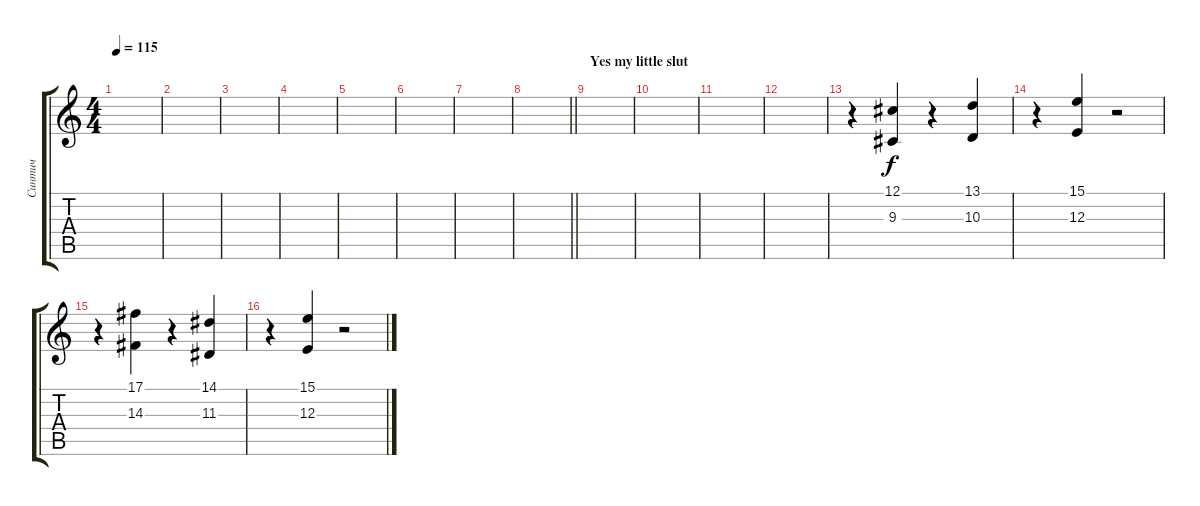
\track ("Cинтич" "Cинтич") {instrument drawbarorgan}
\staff {score tabs}
\tuning (Db4 Ab3 E3 B2 Gb2 B1) {hide}
\ts (4 4)
\tempo 115
\clef g2
\ks c
|
|
|
|
|
|
|
\barLineRight lightlight
|
\section ("" "Yes my little slut ")
|
|
|
|
r.4 (12.1 9.3).4 r.4 (13.1 10.3).4 |
r.4 (15.1 12.3).4 r.2 |
r.4 (17.1 14.3).4 r.4 (14.1 11.3).4 |
r.4 (15.1 12.3).4 r.2
